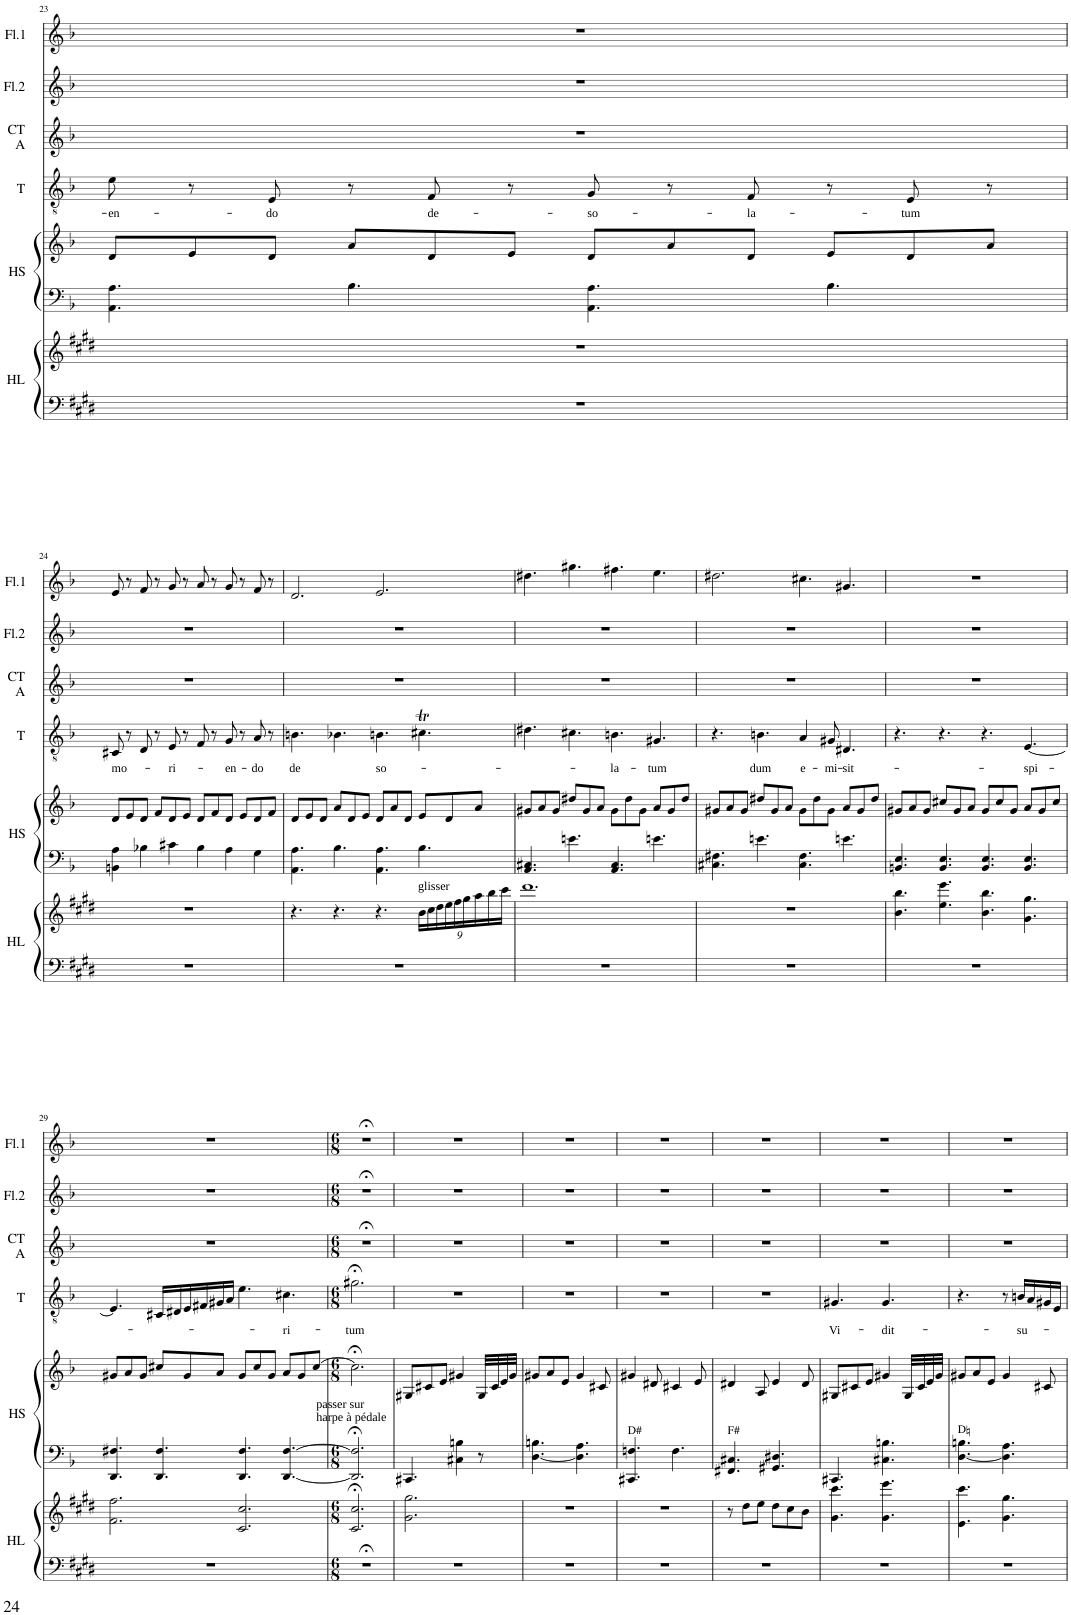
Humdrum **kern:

**kern	**kern	**kern	**kern	**kern	**text	**kern	**kern	**kern
*part6	*part6	*part5	*part5	*part4	*part4	*part3	*part2	*part1
*staff8	*staff7	*staff6	*staff5	*staff4	*staff4	*staff3	*staff2	*staff1
*I"Harpe à leviers	*	*I"Harpe  SOLO	*	*I"Ténor	*	*I"Contre- Ténor / Alto	*I"Flûte 2	*I"Flûte 1
*I'HL	*	*I'HS	*	*I'T	*	*I'CT A	*I'Fl.2	*I'Fl.1
!!LO:PB:g=z
*clefF4	*clefG2	*clefF4	*clefG2	*clefGv2	*	*clefG2	*clefG2	*clefG2
*k[f#c#g#d#]	*k[f#c#g#d#]	*k[b-]	*k[b-]	*k[b-]	*	*k[b-]	*k[b-]	*k[b-]
*M12/8	*M12/8	*M12/8	*M12/8	*M12/8	*	*M12/8	*M12/8	*M12/8
=23	=23	=23	=23	=23	=23	=23	=23	=23
!	!	!	!	!	!LO:LY:b	!	!	!
1.r	1.r	4.AA\ 4.A\	8d/L	8e\	-en-	1.r	1.r	1.r
.	.	.	8e/	8r	.	.	.	.
!	!	!	!	!	!LO:LY:b	!	!	!
.	.	.	8d/J	8E/	-do	.	.	.
.	.	4.B-\	8a/L	8r	.	.	.	.
!	!	!	!	!	!LO:LY:b	!	!	!
.	.	.	8d/	8F/	de-	.	.	.
.	.	.	8e/J	8r	.	.	.	.
!	!	!	!	!	!LO:LY:b	!	!	!
.	.	4.AA\ 4.A\	8d/L	8G/	-so-	.	.	.
.	.	.	8a/	8r	.	.	.	.
!	!	!	!	!	!LO:LY:b	!	!	!
.	.	.	8d/J	8F/	-la-	.	.	.
.	.	4.B-\	8e/L	8r	.	.	.	.
!	!	!	!	!	!LO:LY:b	!	!	!
.	.	.	8d/	8E/	-tum	.	.	.
.	.	.	8a/J	8r	.	.	.	.
!!LO:LB:g=z
=24	=24	=24	=24	=24	=24	=24	=24	=24
!	!	!	!	!	!LO:LY:b	!	!	!
1.r	1.r	4BBn\ 4A\	8d/L	8C#X/	mo-	1.r	1.r	8e/
.	.	.	8e/	8r	.	.	.	8r
.	.	4B-X\	8d/J	8D/	.	.	.	8f/
.	.	.	8f/L	8r	.	.	.	8r
!	!	!	!	!	!LO:LY:b	!	!	!
.	.	4c#X\	8d/	8E/	-ri-	.	.	8g/
.	.	.	8e/J	8r	.	.	.	8r
.	.	4B-\	8d/L	8F/	.	.	.	8a/
.	.	.	8f/	8r	.	.	.	8r
!	!	!	!	!	!LO:LY:b	!	!	!
.	.	4A\	8d/J	8G/	-en-	.	.	8g/
.	.	.	8e/L	8r	.	.	.	8r
!	!	!	!	!	!LO:LY:b	!	!	!
.	.	4G\	8d/	8A/	-do	.	.	8f/
.	.	.	8f/J	8r	.	.	.	8r
=25	=25	=25	=25	=25	=25	=25	=25	=25
!	!	!	!	!	!LO:LY:b	!	!	!
1.r	4.r	4.AA\ 4.A\	8d/L	4.Bn\	de	1.r	1.r	2.d/
.	.	.	8e/	.	.	.	.	.
.	.	.	8d/J	.	.	.	.	.
.	4.r	4.B-\	8a/L	4.B-X\	.	.	.	.
.	.	.	8d/	.	.	.	.	.
.	.	.	8e/J	.	.	.	.	.
!	!	!	!	!	!LO:LY:b	!	!	!
.	4.r	4.AA\ 4.A\	8d/L	4.Bn\	so-	.	.	2.e/
.	.	.	8a/	.	.	.	.	.
.	.	.	8d/J	.	.	.	.	.
*	*Xbrackettup	*	*	*	*	*	*	*
!	!LO:TX:a:t=glisser	!	!	!	!	!	!	!
.	24b\LL	4.B-\	8e/L	4.c#Xt\	.	.	.	.
.	24cc#\	.	.	.	.	.	.	.
.	24dd#\	.	.	.	.	.	.	.
.	24ee\	.	8d/	.	.	.	.	.
.	24ff#\	.	.	.	.	.	.	.
.	24gg#\	.	.	.	.	.	.	.
.	24aa\	.	8a/J	.	.	.	.	.
.	24bb\	.	.	.	.	.	.	.
.	24ccc#\JJ	.	.	.	.	.	.	.
=26	=26	=26	=26	=26	=26	=26	=26	=26
1.r	1.ddd#	4.AA/ 4.C#X/	8g#X/L	4.d#X\	.	1.r	1.r	4.dd#X\
.	.	.	8a/	.	.	.	.	.
.	.	.	8g#/J	.	.	.	.	.
.	.	4.en\	8dd#X/L	4.c#X\	.	.	.	4.gg#X\
.	.	.	8g#/	.	.	.	.	.
.	.	.	8a/J	.	.	.	.	.
!	!	!	!	!	!LO:LY:b	!	!	!
.	.	4.AA/ 4.C#/	8g#\L	4.Bn\	-la-	.	.	4.ff#X\
.	.	.	8dd#\	.	.	.	.	.
.	.	.	8g#\J	.	.	.	.	.
!	!	!	!	!	!LO:LY:b	!	!	!
.	.	4.en\	8a/L	4.G#X/	-tum	.	.	4.ee\
.	.	.	8g#/	.	.	.	.	.
.	.	.	8dd#/J	.	.	.	.	.
=27	=27	=27	=27	=27	=27	=27	=27	=27
1.r	1.r	4.C#X\ 4.F#X\	8g#X/L	4.r	.	1.r	1.r	2.dd#X\
.	.	.	8a/	.	.	.	.	.
.	.	.	8g#/J	.	.	.	.	.
!	!	!	!	!	!LO:LY:b	!	!	!
.	.	4.en\	8dd#X/L	4.Bn\	dum	.	.	.
.	.	.	8g#/	.	.	.	.	.
.	.	.	8a/J	.	.	.	.	.
!	!	!	!	!	!LO:LY:b	!	!	!
.	.	4.C#\ 4.F#\	8g#\L	4A/	e-	.	.	4.cc#X\
.	.	.	8dd#\	.	.	.	.	.
!	!	!	!	!	!LO:LY:b	!	!	!
.	.	.	8g#\J	8G#X/	-mi-	.	.	.
!	!	!	!	!	!LO:LY:b	!	!	!
.	.	4.en\	8a/L	4.D#X/	-sit-	.	.	4.g#X/
.	.	.	8g#/	.	.	.	.	.
.	.	.	8dd#/J	.	.	.	.	.
=28	=28	=28	=28	=28	=28	=28	=28	=28
1.r	4.b\ 4.bb\	4.BBn/ 4.E/	8g#X/L	4.r	.	1.r	1.r	1.r
.	.	.	8a/	.	.	.	.	.
.	.	.	8g#/J	.	.	.	.	.
.	4.ee\ 4.eee\	4.BB/ 4.E/	8cc#X/L	4.r	.	.	.	.
.	.	.	8g#/	.	.	.	.	.
.	.	.	8a/J	.	.	.	.	.
.	4.b\ 4.bb\	4.BB/ 4.E/	8g#/L	4.r	.	.	.	.
.	.	.	8cc#/	.	.	.	.	.
.	.	.	8g#/J	.	.	.	.	.
!	!	!	!	!	!LO:LY:b	!	!	!
.	4.g#\ 4.gg#\	4.BB/ 4.E/	8a/L	[4.E/	spi-	.	.	.
.	.	.	8g#/	.	.	.	.	.
.	.	.	8cc#/J	.	.	.	.	.
!!LO:LB:g=z
=29	=29	=29	=29	=29	=29	=29	=29	=29
1.r	2.f#\ 2.ff#\	4.DD/ 4.F#X/	8g#X/L	4.E/]	.	1.r	1.r	1.r
.	.	.	8a/	.	.	.	.	.
.	.	.	8g#/J	.	.	.	.	.
.	.	4.DD/ 4.F#/	8cc#X/L	16C#X/LL	.	.	.	.
.	.	.	.	16D#X/	.	.	.	.
.	.	.	8g#/	16E/	.	.	.	.
.	.	.	.	16F#X/	.	.	.	.
.	.	.	8a/J	16G#X/	.	.	.	.
.	.	.	.	16A/JJ	.	.	.	.
.	2.c#/ 2.cc#/	4.DD/ 4.F#/	8g#/L	4.e\	.	.	.	.
.	.	.	8cc#/	.	.	.	.	.
.	.	.	8g#/J	.	.	.	.	.
!	!	!	!	!	!LO:LY:b	!	!	!
.	.	[4.DD/ [4.F#/	8a/L	4.c#X\	-ri-	.	.	.
.	.	.	8g#/	.	.	.	.	.
.	.	.	[8cc#/J	.	.	.	.	.
=30	=30	=30	=30	=30	=30	=30	=30	=30
*M6/8	*M6/8	*M6/8	*M6/8	*M6/8	*	*M6/8	*M6/8	*M6/8
!	!	!	!	!	!LO:LY:b	!	!	!
2.r;<	2.c#/;< 2.cc#/;<	2.DD/];< 2.F#/];<	2.cc#;<\]	2.g#X;<\	-tum	2.r;<	2.r;<	2.r;<
=31	=31	=31	=31	=31	=31	=31	=31	=31
!	!	!	!LO:TX:b:t=passer sur	!	!	!	!	!
!	!	!	!LO:TX:b:t=harpe à pédale	!	!	!	!	!
2.r	2.g#\ 2.gg#\	4.CC#X/	8G#X/L	2.r	.	2.r	2.r	2.r
.	.	.	8c#X/	.	.	.	.	.
.	.	.	8e/J	.	.	.	.	.
.	.	4C#X\ 4Bn\	4g#X/	.	.	.	.	.
.	.	8r	32G#/LLL	.	.	.	.	.
.	.	.	32c#/	.	.	.	.	.
.	.	.	32e/	.	.	.	.	.
.	.	.	32g#/JJJ	.	.	.	.	.
=32	=32	=32	=32	=32	=32	=32	=32	=32
2.r	2.r	[4.D\ 4.Bn\	8g#X/L	2.r	.	2.r	2.r	2.r
.	.	.	8a/	.	.	.	.	.
.	.	.	8e/J	.	.	.	.	.
.	.	4.D\] 4.A\	4g#/	.	.	.	.	.
.	.	.	8c#X/	.	.	.	.	.
=33	=33	=33	=33	=33	=33	=33	=33	=33
!	!	!LO:TX:a:t=D#	!	!	!	!	!	!
2.r	2.r	4.CC#X/ 4.Fn/	4g#X/	2.r	.	2.r	2.r	2.r
.	.	.	8d#X/	.	.	.	.	.
.	.	4.F\	4c#X/	.	.	.	.	.
.	.	.	8e/	.	.	.	.	.
=34	=34	=34	=34	=34	=34	=34	=34	=34
!	!	!LO:TX:a:t=F#	!	!	!	!	!	!
2.r	8r	4.FF#X/ 4.C#X/	4d#X/	2.r	.	2.r	2.r	2.r
.	8dd#\L	.	.	.	.	.	.	.
.	8ee\J	.	8A/	.	.	.	.	.
.	8dd#\L	4.GG#X/ 4.D#X/	4e/	.	.	.	.	.
.	8cc#\	.	.	.	.	.	.	.
.	8b\J	.	8d#/	.	.	.	.	.
=35	=35	=35	=35	=35	=35	=35	=35	=35
!	!	!	!	!	!LO:LY:b	!	!	!
2.r	4.g#\ 4.ccc#\	4.CC#X/	8G#X/L	4.G#X/	Vi-	2.r	2.r	2.r
.	.	.	8c#X/	.	.	.	.	.
.	.	.	8e/J	.	.	.	.	.
!	!	!	!	!	!LO:LY:b	!	!	!
.	4.g#\ 4.eee\	4.C#X\ 4.Bn\	4g#X/	4.G#/	-dit-	.	.	.
.	.	.	32G#/LLL	.	.	.	.	.
.	.	.	32c#/	.	.	.	.	.
.	.	.	32e/	.	.	.	.	.
.	.	.	32g#/JJJ	.	.	.	.	.
=36	=36	=36	=36	=36	=36	=36	=36	=36
!	!	!LO:TX:a:t=D♮	!	!	!	!	!	!
2.r	4.e\ 4.ccc#\	[4.D\ 4.Bn\	8g#X/L	4.r	.	2.r	2.r	2.r
.	.	.	8a/	.	.	.	.	.
.	.	.	8e/J	.	.	.	.	.
.	4.g#\ 4.gg#\	4.D\] 4.A\	4g#/	8r	.	.	.	.
!	!	!	!	!	!LO:LY:b	!	!	!
.	.	.	.	16Bn/LL	su-	.	.	.
.	.	.	.	16A/	.	.	.	.
.	.	.	8c#X/	16G#X/	.	.	.	.
.	.	.	.	16E/JJ	.	.	.	.
=	=	=	=	=	=	=	=	=
*-	*-	*-	*-	*-	*-	*-	*-	*-
